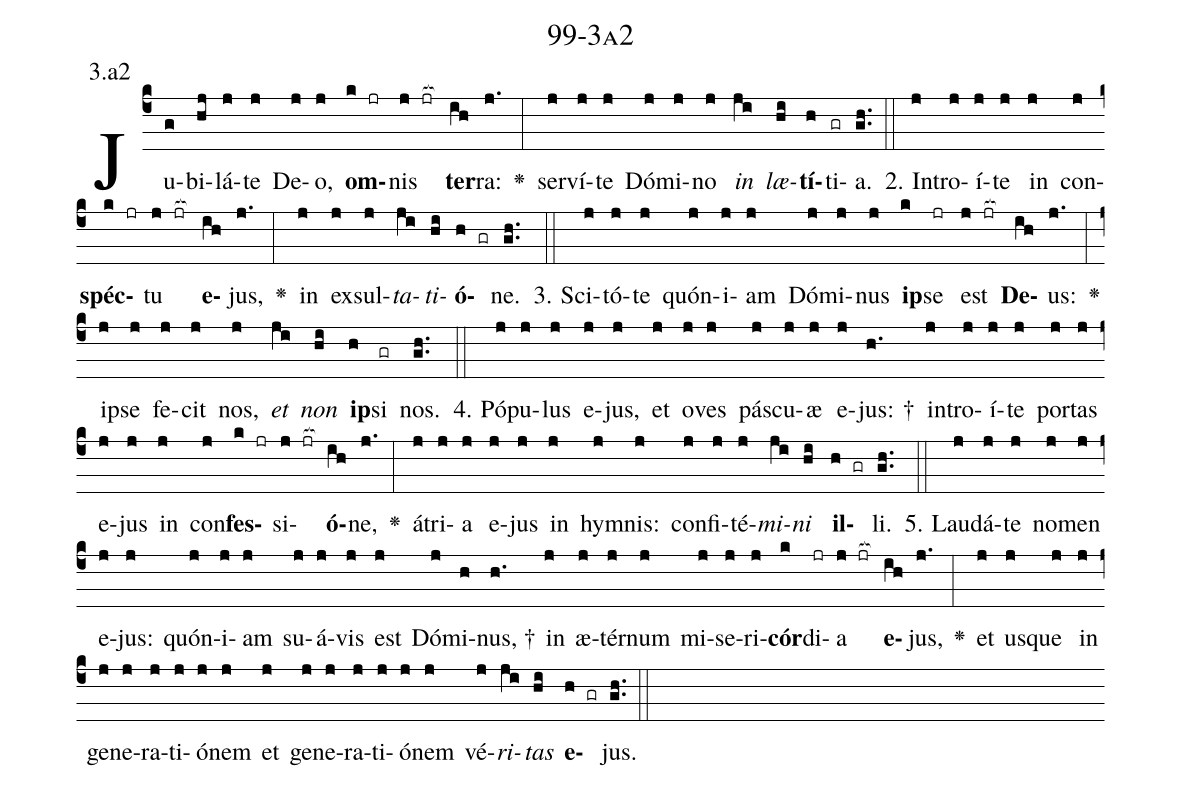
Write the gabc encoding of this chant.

name: 99-3a2;
annotation: 3.a2;
%%
(c4)Ju(g)bi(hj)lá(j)te(j) De(j)o,(j) <b>om</b>(k jr)nis(j jr[ocb:1{]) <b>ter</b>(ih[ocb:0}])ra:(j.) <v>\greheightstar</v>(:) ser(j)ví(j)te(j) Dó(j)mi(j)no(j) <i>in</i>(ji) <i>læ</i>(hi)<b>tí</b>(h)ti(gr)a.(gh..) (::)
2. In(j)tro(j)í(j)te(j) in(j) con(j)<b>spéc</b>(k jr)tu(j jr[ocb:1{]) <b>e</b>(ih[ocb:0}])jus,(j.) <v>\greheightstar</v>(:) in(j) ex(j)sul(j)<i>ta</i>(ji)<i>ti</i>(hi)<b>ó</b>(h gr)ne.(gh..) (::)
3. Sci(j)tó(j)te(j) quón(j)i(j)am(j) Dó(j)mi(j)nus(j) <b>ip</b>(k)se(jr) est(j jr[ocb:1{]) <b>De</b>(ih[ocb:0}])us:(j.) <v>\greheightstar</v>(:) ip(j)se(j) fe(j)cit(j) nos,(j) <i>et</i>(ji) <i>non</i>(hi) <b>ip</b>(h)si(gr) nos.(gh..) (::)
4. Pó(j)pu(j)lus(j) e(j)jus,(j) et(j) o(j)ves(j) pás(j)cu(j)æ(j) e(j)jus: †(h.) in(j)tro(j)í(j)te(j) por(j)tas(j) e(j)jus(j) in(j) con(j)<b>fes</b>(k jr)si(j jr[ocb:1{])<b>ó</b>(ih[ocb:0}])ne,(j.) <v>\greheightstar</v>(:) á(j)tri(j)a(j) e(j)jus(j) in(j) hym(j)nis:(j) con(j)fi(j)té(j)<i>mi</i>(ji)<i>ni</i>(hi) <b>il</b>(h gr)li.(gh..) (::)
5. Lau(j)dá(j)te(j) no(j)men(j) e(j)jus:(j) quón(j)i(j)am(j) su(j)á(j)vis(j) est(j) Dó(j)mi(h)nus, †(h.) in(j) æ(j)tér(j)num(j) mi(j)se(j)ri(j)<b>cór</b>(k)di(jr)a(j jr[ocb:1{]) <b>e</b>(ih[ocb:0}])jus,(j.) <v>\greheightstar</v>(:) et(j) us(j)que(j) in(j) ge(j)ne(j)ra(j)ti(j)ó(j)nem(j) et(j) ge(j)ne(j)ra(j)ti(j)ó(j)nem(j) vé(j)<i>ri</i>(ji)<i>tas</i>(hi) <b>e</b>(h gr)jus.(gh..) (::)
